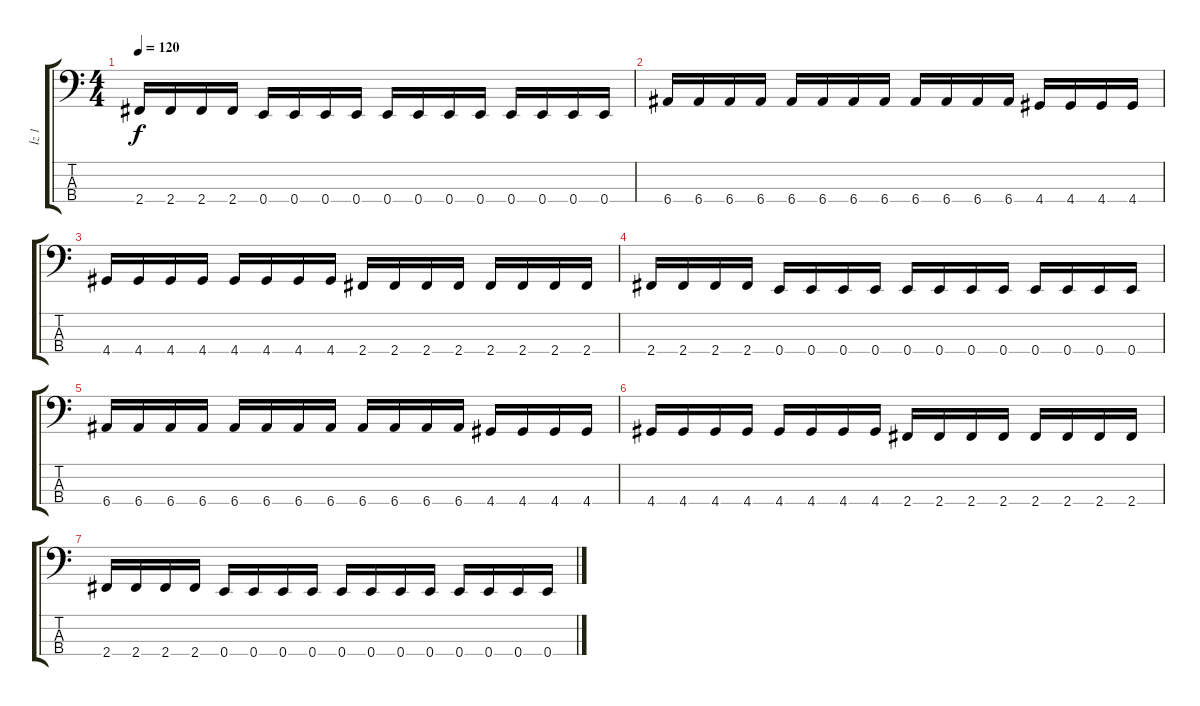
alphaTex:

\track ("İz 1" "İz 1") {instrument electricbassfinger}
\staff {score tabs}
\tuning (G2 D2 A1 E1) {hide}
\ts (4 4)
\tempo 120
\clef f4
\ks c
2.4.16{dy f} 2.4.16 2.4.16 2.4.16 0.4.16 0.4.16 0.4.16 0.4.16 0.4.16 0.4.16 0.4.16 0.4.16 0.4.16 0.4.16 0.4.16 0.4.16 |
6.4.16 6.4.16 6.4.16 6.4.16 6.4.16 6.4.16 6.4.16 6.4.16 6.4.16 6.4.16 6.4.16 6.4.16 4.4.16 4.4.16 4.4.16 4.4.16 |
4.4.16 4.4.16 4.4.16 4.4.16 4.4.16 4.4.16 4.4.16 4.4.16 2.4.16 2.4.16 2.4.16 2.4.16 2.4.16 2.4.16 2.4.16 2.4.16 |
2.4.16 2.4.16 2.4.16 2.4.16 0.4.16 0.4.16 0.4.16 0.4.16 0.4.16 0.4.16 0.4.16 0.4.16 0.4.16 0.4.16 0.4.16 0.4.16 |
6.4.16 6.4.16 6.4.16 6.4.16 6.4.16 6.4.16 6.4.16 6.4.16 6.4.16 6.4.16 6.4.16 6.4.16 4.4.16 4.4.16 4.4.16 4.4.16 |
4.4.16 4.4.16 4.4.16 4.4.16 4.4.16 4.4.16 4.4.16 4.4.16 2.4.16 2.4.16 2.4.16 2.4.16 2.4.16 2.4.16 2.4.16 2.4.16 |
2.4.16 2.4.16 2.4.16 2.4.16 0.4.16 0.4.16 0.4.16 0.4.16 0.4.16 0.4.16 0.4.16 0.4.16 0.4.16 0.4.16 0.4.16 0.4.16
